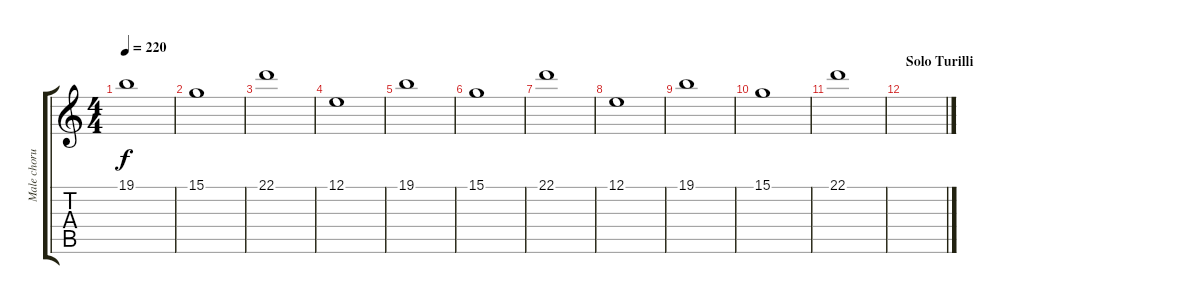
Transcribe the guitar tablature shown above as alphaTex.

\track ("Male chorus" "Male choru") {instrument choiraahs}
\staff {score tabs}
\tuning (E4 B3 G3 D3 A2 E2) {hide}
\ts (4 4)
\tempo 220
\clef g2
\ks c
19.1.1{dy f} |
15.1.1 |
22.1.1 |
12.1.1 |
19.1.1 |
15.1.1 |
22.1.1 |
12.1.1 |
19.1.1 |
15.1.1 |
22.1.1 |
\section ("" "Solo Turilli")
